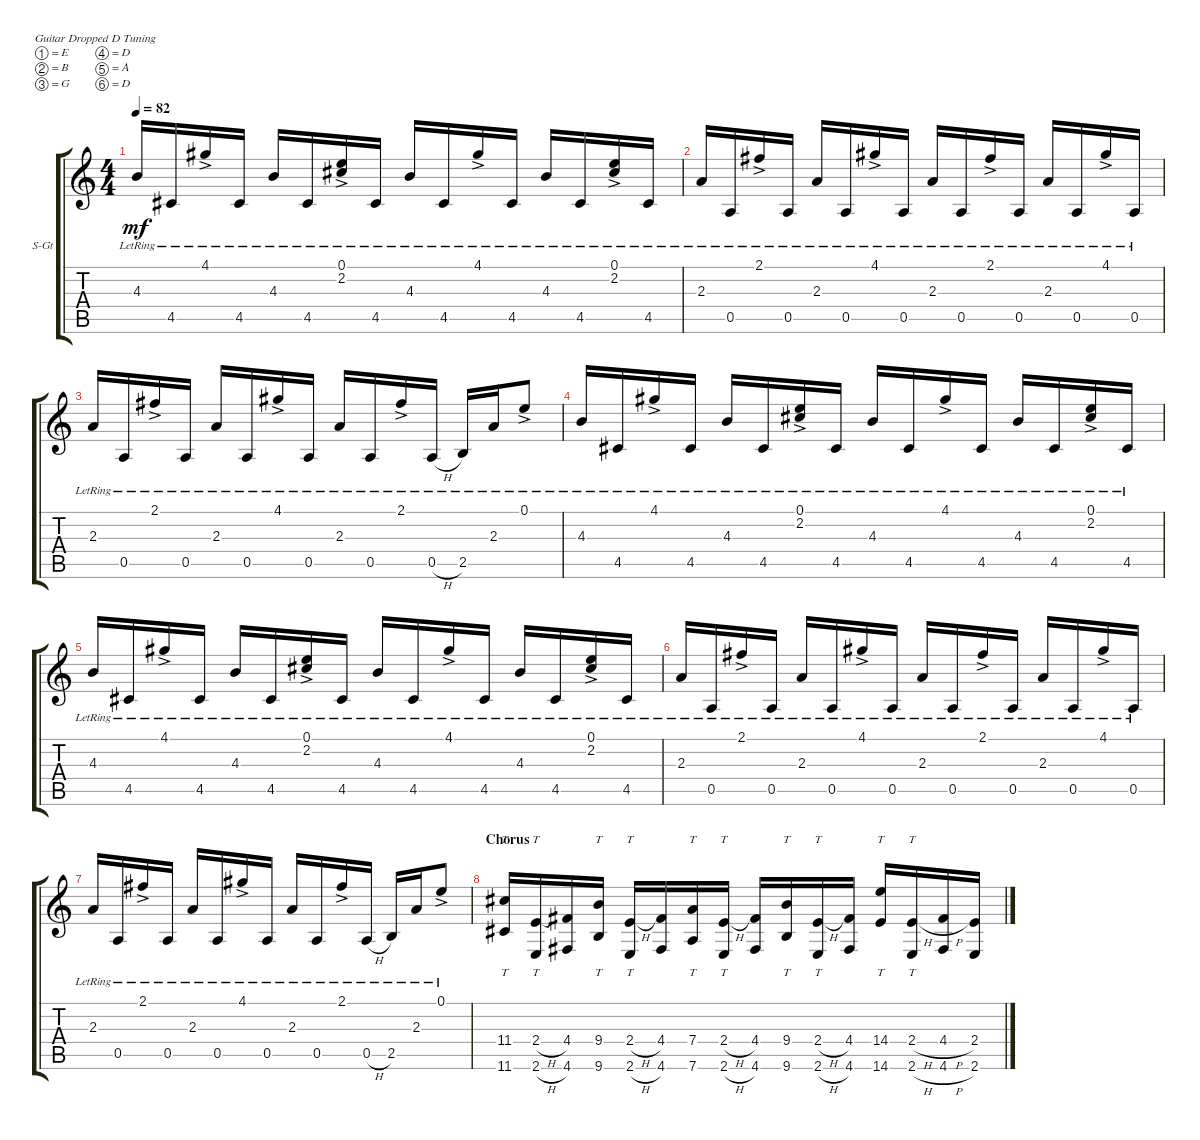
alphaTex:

\defaultSystemsLayout 4
\bracketExtendMode groupsimilarinstruments
\firstSystemTrackNameOrientation horizontal
\otherSystemsTrackNameOrientation horizontal
\track ("Rhythm Acoustic Guitar" "S-Gt") {instrument acousticguitarsteel}
\staff {score tabs}
\tuning (E4 B3 G3 D3 A2 D2)
\ts (4 4)
\tempo 82
\clef g2
\ks c
4.3{lr}.16{dy mf} 4.5{lr}.16 4.1{ac lr}.16 4.5{lr}.16 4.3{lr}.16 4.5{lr}.16 (0.1{ac lr} 2.2{ac lr}).16 4.5{lr}.16 4.3{lr}.16 4.5{lr}.16 4.1{ac lr}.16 4.5{lr}.16 4.3{lr}.16 4.5{lr}.16 (0.1{ac lr} 2.2{ac lr}).16 4.5{lr}.16 |
2.3{lr}.16 0.5{lr}.16 2.1{ac lr}.16 0.5{lr}.16 2.3{lr}.16 0.5{lr}.16 4.1{ac lr}.16 0.5{lr}.16 2.3{lr}.16 0.5{lr}.16 2.1{ac lr}.16 0.5{lr}.16 2.3{lr}.16 0.5{lr}.16 4.1{ac lr}.16 0.5{lr}.16 |
2.3{lr}.16 0.5{lr}.16 2.1{ac lr}.16 0.5{lr}.16 2.3{lr}.16 0.5{lr}.16 4.1{ac lr}.16 0.5{lr}.16 2.3{lr}.16 0.5{lr}.16 2.1{ac lr}.16 0.5{h lr}.16 2.5{lr}.16 2.3{lr}.16 0.1{ac lr}.8 |
4.3{lr}.16 4.5{lr}.16 4.1{ac lr}.16 4.5{lr}.16 4.3{lr}.16 4.5{lr}.16 (0.1{ac lr} 2.2{ac lr}).16 4.5{lr}.16 4.3{lr}.16 4.5{lr}.16 4.1{ac lr}.16 4.5{lr}.16 4.3{lr}.16 4.5{lr}.16 (0.1{ac lr} 2.2{ac lr}).16 4.5{lr}.16 |
4.3{lr}.16 4.5{lr}.16 4.1{ac lr}.16 4.5{lr}.16 4.3{lr}.16 4.5{lr}.16 (0.1{ac lr} 2.2{ac lr}).16 4.5{lr}.16 4.3{lr}.16 4.5{lr}.16 4.1{ac lr}.16 4.5{lr}.16 4.3{lr}.16 4.5{lr}.16 (0.1{ac lr} 2.2{ac lr}).16 4.5{lr}.16 |
2.3{lr}.16 0.5{lr}.16 2.1{ac lr}.16 0.5{lr}.16 2.3{lr}.16 0.5{lr}.16 4.1{ac lr}.16 0.5{lr}.16 2.3{lr}.16 0.5{lr}.16 2.1{ac lr}.16 0.5{lr}.16 2.3{lr}.16 0.5{lr}.16 4.1{ac lr}.16 0.5{lr}.16 |
2.3{lr}.16 0.5{lr}.16 2.1{ac lr}.16 0.5{lr}.16 2.3{lr}.16 0.5{lr}.16 4.1{ac lr}.16 0.5{lr}.16 2.3{lr}.16 0.5{lr}.16 2.1{ac lr}.16 0.5{h lr}.16 2.5{lr}.16 2.3{lr}.16 0.1{ac lr}.8 |
\section ("" "Chorus")
(11.6 11.4).16{tt} (2.6{h} 2.4{h}).16{tt} (4.6 4.4).16 (9.6 9.4).16{tt} (2.6{h} 2.4{h}).16{tt} (4.6 4.4).16 (7.6 7.4).16{tt} (2.6{h} 2.4{h}).16{tt} (4.6 4.4).16 (9.6 9.4).16{tt} (2.6{h} 2.4{h}).16{tt} (4.6 4.4).16 (14.6 14.4).16{tt} (2.6{h} 2.4{h}).16{tt} (4.6{h} 4.4{h}).16 (2.6 2.4).16
